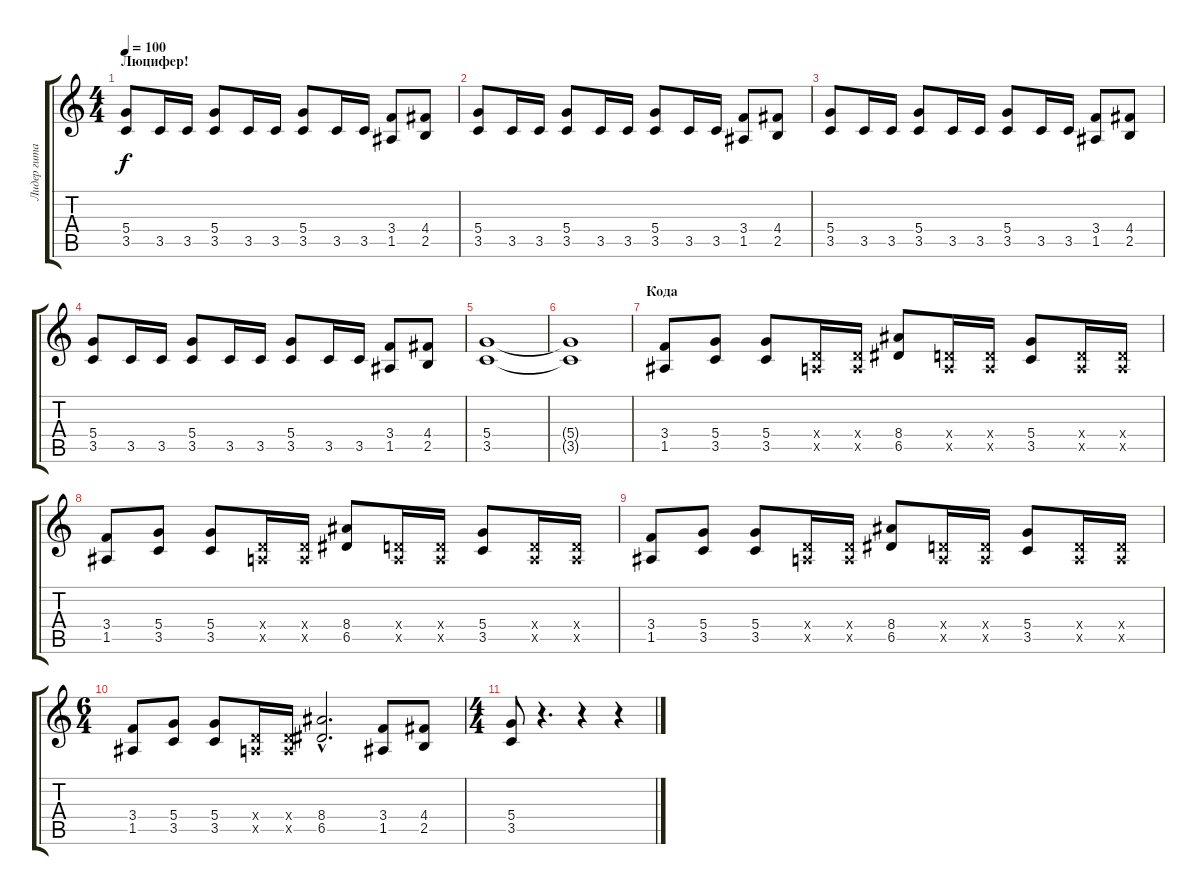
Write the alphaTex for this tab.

\track ("Лидер гитара" "Лидер гита") {instrument distortionguitar}
\staff {score tabs}
\tuning (E4 B3 G3 D3 A2 E2) {hide}
\ts (4 4)
\section ("" "Люцифер!")
\tempo 100
\clef g2
\ks c
(5.4 3.5).8{dy f} 3.5.16 3.5.16 (5.4 3.5).8 3.5.16 3.5.16 (5.4 3.5).8 3.5.16 3.5.16 (3.4 1.5).8 (4.4 2.5).8 |
(5.4 3.5).8 3.5.16 3.5.16 (5.4 3.5).8 3.5.16 3.5.16 (5.4 3.5).8 3.5.16 3.5.16 (3.4 1.5).8 (4.4 2.5).8 |
(5.4 3.5).8 3.5.16 3.5.16 (5.4 3.5).8 3.5.16 3.5.16 (5.4 3.5).8 3.5.16 3.5.16 (3.4 1.5).8 (4.4 2.5).8 |
(5.4 3.5).8 3.5.16 3.5.16 (5.4 3.5).8 3.5.16 3.5.16 (5.4 3.5).8 3.5.16 3.5.16 (3.4 1.5).8 (4.4 2.5).8 |
(5.4 3.5).1 |
(5.4{t} 3.5{t}).1 |
\section ("" "Кода")
(3.4 1.5).8 (5.4 3.5).8 (5.4 3.5).8 (0.4{x} 0.5{x}).16 (0.4{x} 0.5{x}).16 (8.4 6.5).8 (0.4{x} 0.5{x}).16 (0.4{x} 0.5{x}).16 (5.4 3.5).8 (0.4{x} 0.5{x}).16 (0.4{x} 0.5{x}).16 |
(3.4 1.5).8 (5.4 3.5).8 (5.4 3.5).8 (0.4{x} 0.5{x}).16 (0.4{x} 0.5{x}).16 (8.4 6.5).8 (0.4{x} 0.5{x}).16 (0.4{x} 0.5{x}).16 (5.4 3.5).8 (0.4{x} 0.5{x}).16 (0.4{x} 0.5{x}).16 |
(3.4 1.5).8 (5.4 3.5).8 (5.4 3.5).8 (0.4{x} 0.5{x}).16 (0.4{x} 0.5{x}).16 (8.4 6.5).8 (0.4{x} 0.5{x}).16 (0.4{x} 0.5{x}).16 (5.4 3.5).8 (0.4{x} 0.5{x}).16 (0.4{x} 0.5{x}).16 |
\ts (6 4)
(3.4 1.5).8 (5.4 3.5).8 (5.4 3.5).8 (0.4{x} 0.5{x}).16 (0.4{x} 0.5{x}).16 (8.4{hac} 6.5{hac}).2{d} (3.4 1.5).8 (4.4 2.5).8 |
\ts (4 4)
(5.4 3.5).8 r.4{d} r.4 r.4
